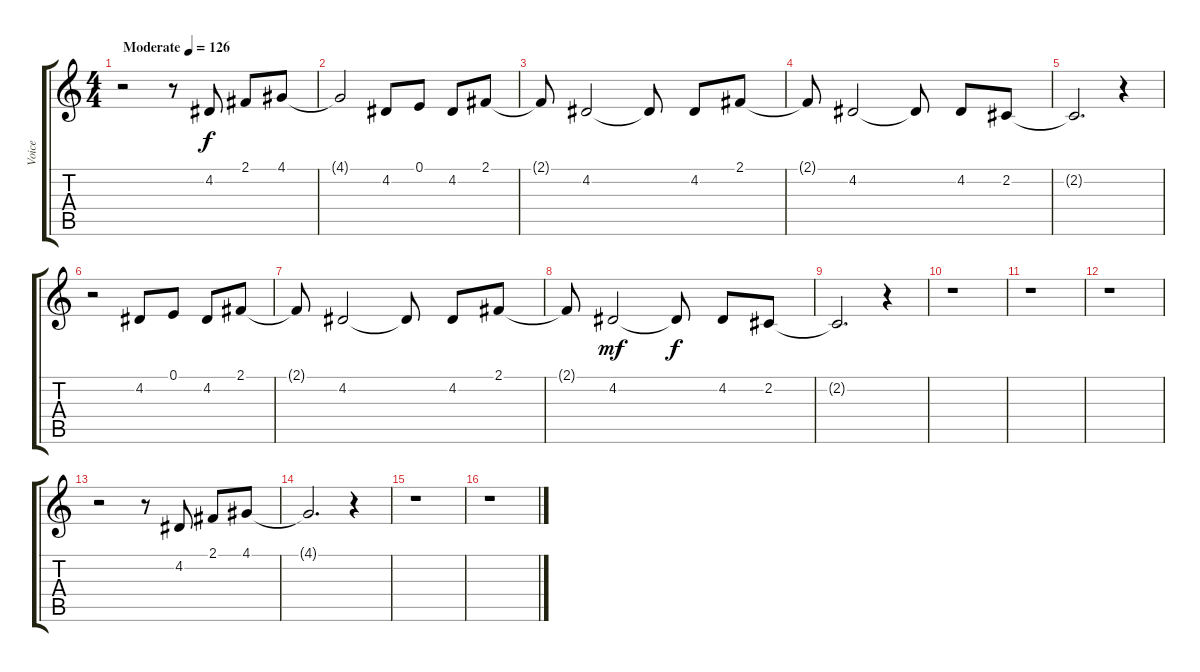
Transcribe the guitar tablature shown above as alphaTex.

\track ("Voice" "Voice") {instrument pad3polysynth}
\staff {score tabs}
\tuning (E4 B3 G3 D3 A2 E2) {hide}
\ts (4 4)
\tempo (126 "Moderate")
\clef g2
\ks c
r.2{dy f instrument pad3polysynth} r.8 4.2.8{instrument pad3polysynth} 2.1.8 4.1.8 |
4.1{t}.2 4.2.8 0.1.8 4.2.8 2.1.8 |
2.1{t}.8 4.2.2 4.2{t}.8 4.2.8 2.1.8 |
2.1{t}.8 4.2.2 4.2{t}.8 4.2.8 2.2.8 |
2.2{t}.2{d} r.4 |
r.2 4.2.8 0.1.8 4.2.8 2.1.8 |
2.1{t}.8 4.2.2 4.2{t}.8 4.2.8 2.1.8 |
2.1{t}.8 4.2.2{dy mf} 4.2{t}.8{dy f} 4.2.8 2.2.8 |
2.2{t}.2{d} r.4 |
r.1 |
r.1 |
r.1 |
r.2 r.8 4.2.8{instrument pad3polysynth} 2.1.8 4.1.8 |
4.1{t}.2{d} r.4 |
r.1 |
r.1
